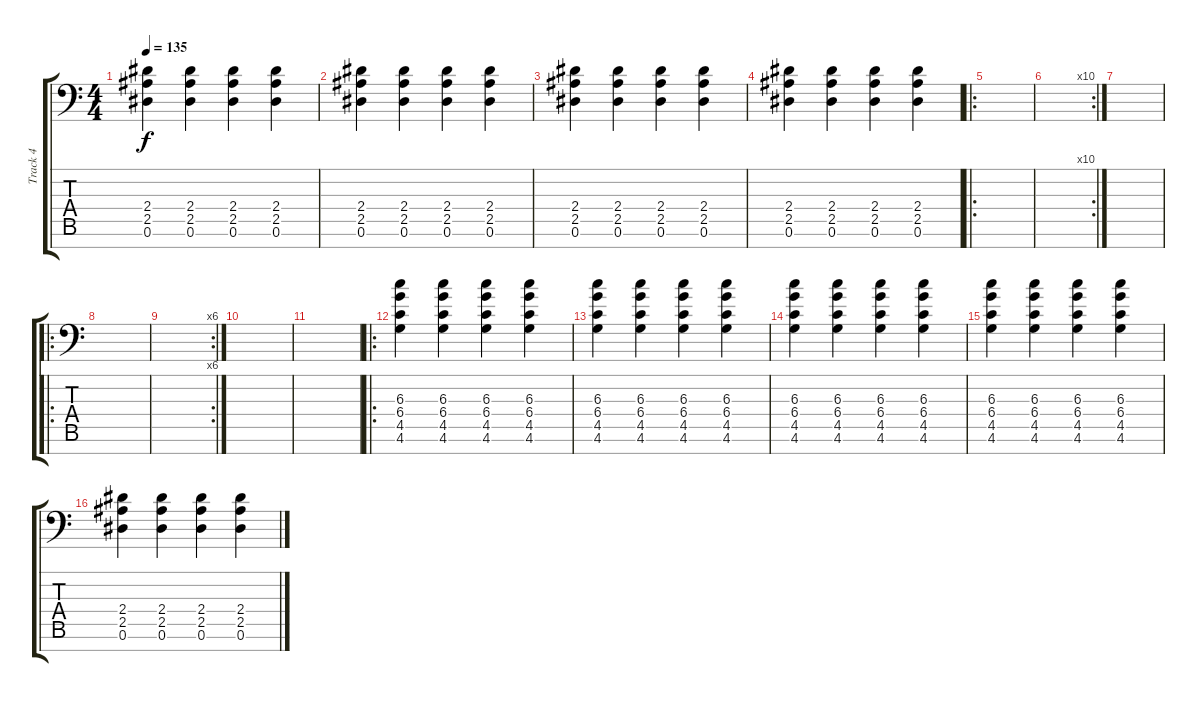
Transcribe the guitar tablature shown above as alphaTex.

\track ("Track 4" "Track 4") {instrument distortionguitar}
\staff {score tabs}
\tuning (Eb4 Bb3 Gb3 Db3 Ab2 Eb2 Ab1) {hide}
\ts (4 4)
\tempo 135
\clef f4
\ks c
(2.4 2.5 0.6).4{dy f} (2.4 2.5 0.6).4 (2.4 2.5 0.6).4 (2.4 2.5 0.6).4 |
(2.4 2.5 0.6).4 (2.4 2.5 0.6).4 (2.4 2.5 0.6).4 (2.4 2.5 0.6).4 |
(2.4 2.5 0.6).4 (2.4 2.5 0.6).4 (2.4 2.5 0.6).4 (2.4 2.5 0.6).4 |
(2.4 2.5 0.6).4 (2.4 2.5 0.6).4 (2.4 2.5 0.6).4 (2.4 2.5 0.6).4 |
\ro
|
\rc 10
|
|
\ro
|
\rc 6
|
|
|
\ro
(6.3 6.4 4.5 4.6).4 (6.3 6.4 4.5 4.6).4 (6.3 6.4 4.5 4.6).4 (6.3 6.4 4.5 4.6).4 |
(6.3 6.4 4.5 4.6).4 (6.3 6.4 4.5 4.6).4 (6.3 6.4 4.5 4.6).4 (6.3 6.4 4.5 4.6).4 |
(6.3 6.4 4.5 4.6).4 (6.3 6.4 4.5 4.6).4 (6.3 6.4 4.5 4.6).4 (6.3 6.4 4.5 4.6).4 |
(6.3 6.4 4.5 4.6).4 (6.3 6.4 4.5 4.6).4 (6.3 6.4 4.5 4.6).4 (6.3 6.4 4.5 4.6).4 |
(2.4 2.5 0.6).4 (2.4 2.5 0.6).4 (2.4 2.5 0.6).4 (2.4 2.5 0.6).4
